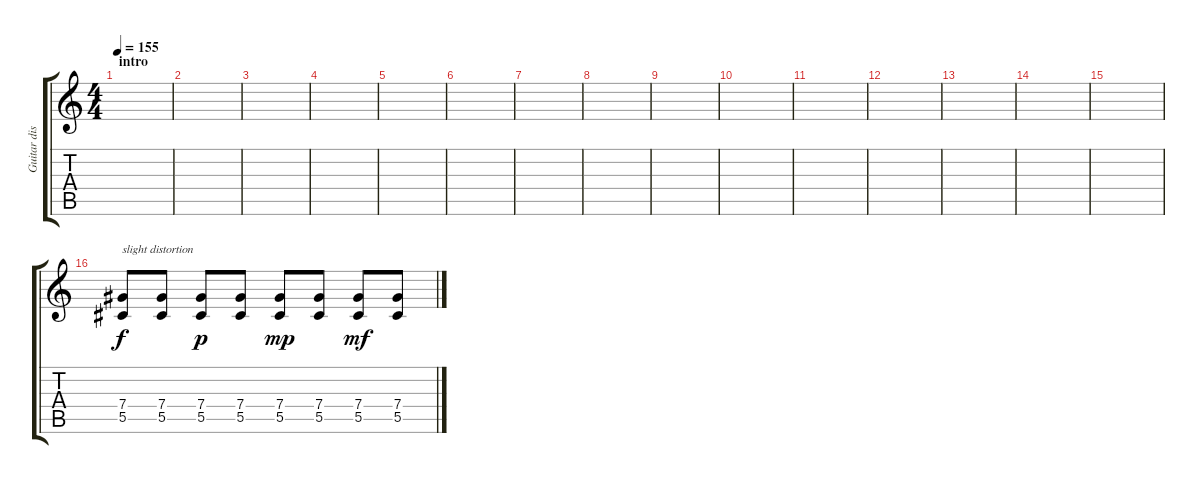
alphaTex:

\track ("Guitar distored [Daron]" "Guitar dis") {instrument overdrivenguitar}
\staff {score tabs}
\tuning (Eb4 Bb3 Gb3 Db3 Ab2 Db2) {hide}
\ts (4 4)
\section ("" "intro")
\tempo 155
\clef g2
\ks c
|
|
|
|
|
|
|
|
|
|
|
|
|
|
|
(7.4 5.5).8{txt "slight distortion"} (7.4 5.5).8 (7.4 5.5).8{dy p} (7.4 5.5).8 (7.4 5.5).8{dy mp} (7.4 5.5).8 (7.4 5.5).8{dy mf} (7.4 5.5).8
